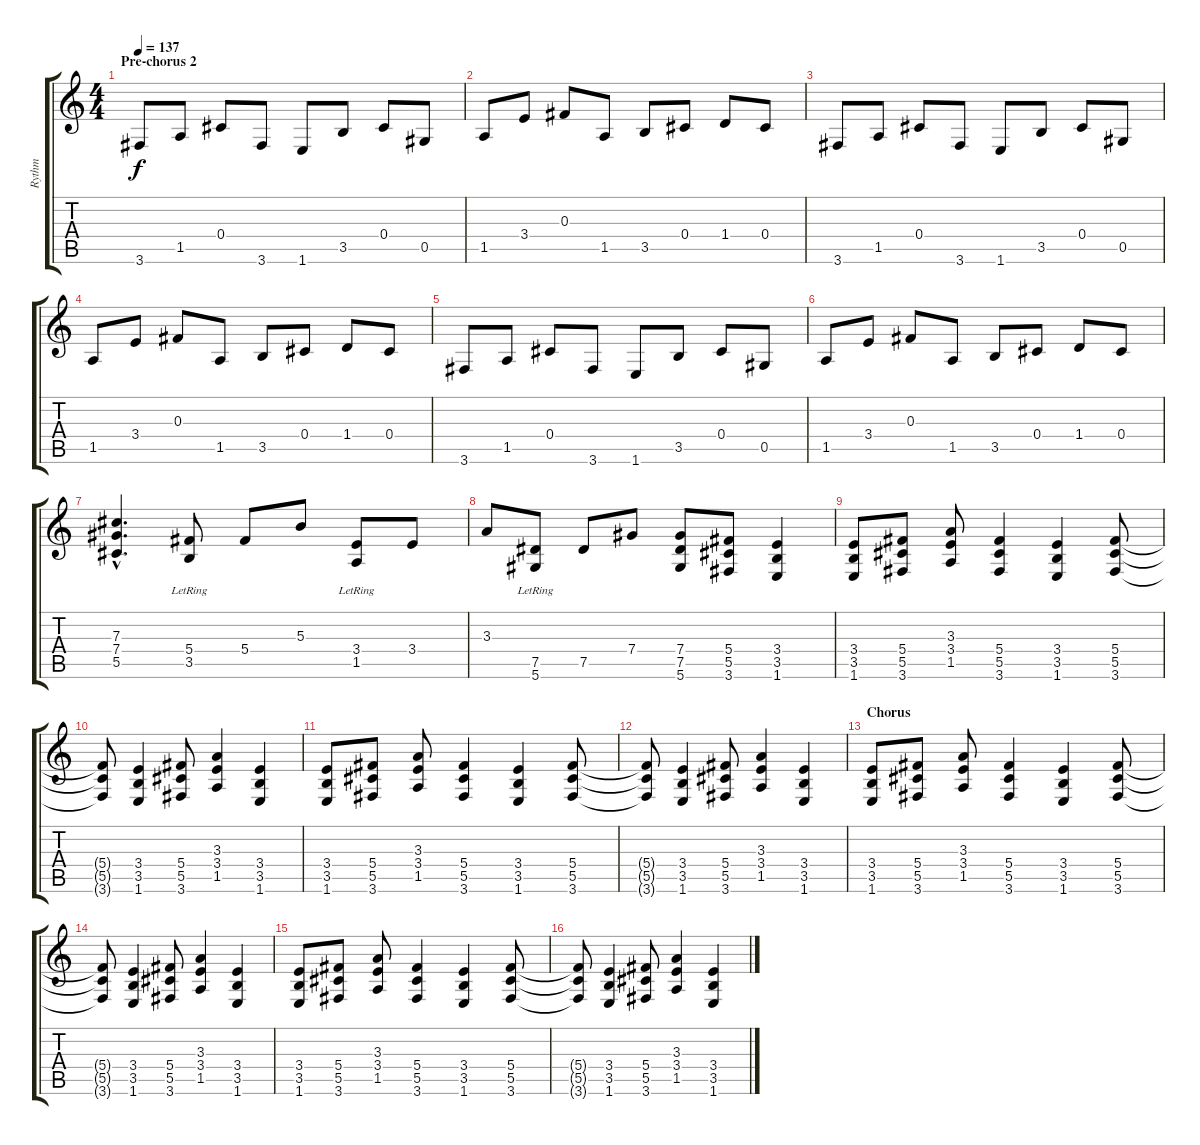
\track ("Rythm" "Rythm") {instrument electricguitarclean}
\staff {score tabs}
\tuning (Eb4 Bb3 Gb3 Db3 Ab2 Eb2) {hide}
\ts (4 4)
\section ("" "Pre-chorus 2")
\tempo 137
\clef g2
\ks c
3.6.8{dy f} 1.5.8 0.4.8 3.6.8 1.6.8 3.5.8 0.4.8 0.5.8 |
1.5.8 3.4.8 0.3.8 1.5.8 3.5.8 0.4.8 1.4.8 0.4.8 |
3.6.8 1.5.8 0.4.8 3.6.8 1.6.8 3.5.8 0.4.8 0.5.8 |
1.5.8 3.4.8 0.3.8 1.5.8 3.5.8 0.4.8 1.4.8 0.4.8 |
3.6.8 1.5.8 0.4.8 3.6.8 1.6.8 3.5.8 0.4.8 0.5.8 |
1.5.8 3.4.8 0.3.8 1.5.8 3.5.8 0.4.8 1.4.8 0.4.8 |
(7.3{hac} 7.4{hac} 5.5{hac}).4{d} (5.4{lr} 3.5{lr}).8 5.4.8 5.3.8 (3.4{lr} 1.5{lr}).8 3.4.8 |
3.3.8 (7.5{lr} 5.6{lr}).8 7.5.8 7.4.8 (7.4 7.5 5.6).8 (5.4 5.5 3.6).8 (3.4 3.5 1.6).4 |
(3.4 3.5 1.6).8{volume 14 instrument distortionguitar} (5.4 5.5 3.6).8 (3.3 3.4 1.5).8 (5.4 5.5 3.6).4 (3.4 3.5 1.6).4 (5.4 5.5 3.6).8 |
(5.4{t} 5.5{t} 3.6{t}).8 (3.4 3.5 1.6).4 (5.4 5.5 3.6).8 (3.3 3.4 1.5).4 (3.4 3.5 1.6).4 |
(3.4 3.5 1.6).8 (5.4 5.5 3.6).8 (3.3 3.4 1.5).8 (5.4 5.5 3.6).4 (3.4 3.5 1.6).4 (5.4 5.5 3.6).8 |
(5.4{t} 5.5{t} 3.6{t}).8 (3.4 3.5 1.6).4 (5.4 5.5 3.6).8 (3.3 3.4 1.5).4 (3.4 3.5 1.6).4 |
\section ("" "Chorus")
(3.4 3.5 1.6).8{instrument distortionguitar} (5.4 5.5 3.6).8 (3.3 3.4 1.5).8 (5.4 5.5 3.6).4 (3.4 3.5 1.6).4 (5.4 5.5 3.6).8 |
(5.4{t} 5.5{t} 3.6{t}).8 (3.4 3.5 1.6).4 (5.4 5.5 3.6).8 (3.3 3.4 1.5).4 (3.4 3.5 1.6).4 |
(3.4 3.5 1.6).8 (5.4 5.5 3.6).8 (3.3 3.4 1.5).8 (5.4 5.5 3.6).4 (3.4 3.5 1.6).4 (5.4 5.5 3.6).8 |
(5.4{t} 5.5{t} 3.6{t}).8 (3.4 3.5 1.6).4 (5.4 5.5 3.6).8 (3.3 3.4 1.5).4 (3.4 3.5 1.6).4
